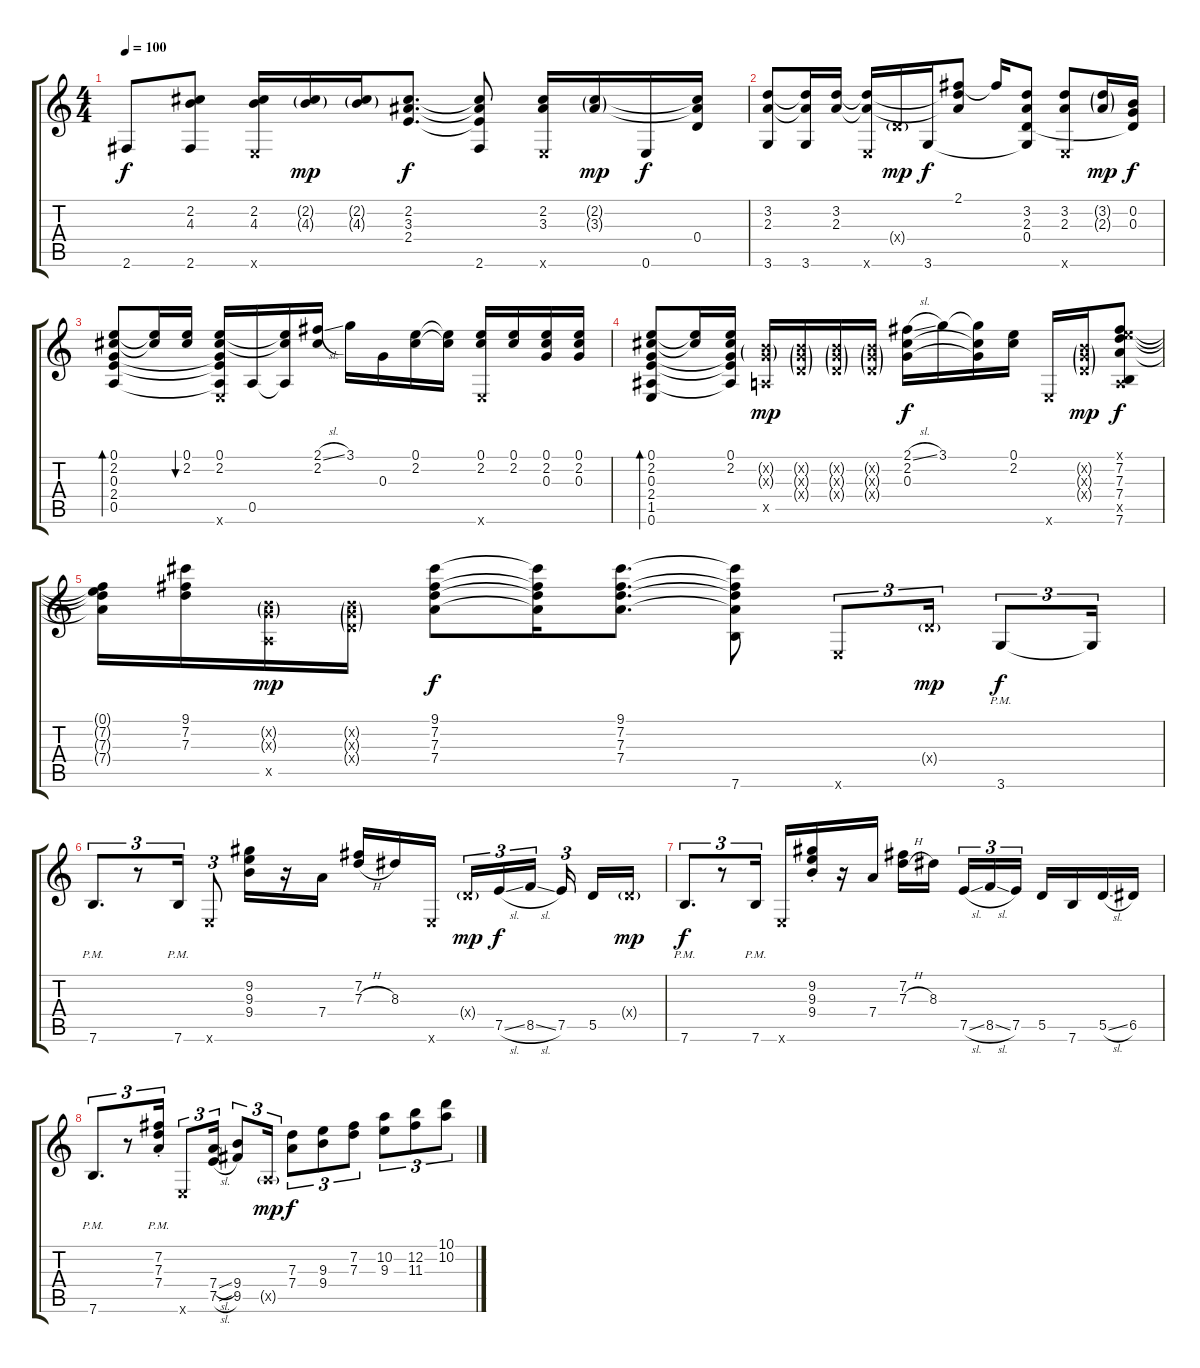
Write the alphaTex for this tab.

\track "" {instrument acousticguitarsteel}
\staff {score tabs}
\tuning (E4 B3 G3 D3 A2 E2) {hide}
\ts (4 4)
\tempo 100
\clef g2
\ks c
2.6{t}.8{dy f} (2.2{t} 4.3{t} 2.6).8 (2.2 4.3 0.6{x}).16 (2.2{g} 4.3{g}).16{dy mp} (2.2{g} 4.3{g}).16 (2.2 3.3 2.4).8{d dy f} (2.2{t} 3.3{t} 2.4{t} 2.6).8 (2.2 3.3 0.6{x}).16 (2.2{g} 3.3{g}).16{dy mp} 0.6.16{dy f} (2.2{t} 3.3{t} 0.4).16 |
(3.2 2.3 3.6).8 (3.2{t} 2.3{t} 3.6).16 (3.2 2.3).16 (3.2{t} 2.3{t} 0.6{x}).16 0.4{g x}.16{dy mp} 3.6.16{dy f} (2.1 3.2{t} 2.3{t}).8 2.1{t}.16 (3.2 2.3 0.4 3.6{t}).8 (3.2 2.3 0.6{x}).8 (3.2{g} 2.3{g}).16{dy mp} (0.2 0.3 0.4{t}).16{dy f} |
(0.1 2.2 0.3 2.4 0.5).8{bd 60} (0.1{t} 2.2{t}).16 (0.1 2.2).16{bu 60} (0.1 2.2 0.3{t} 2.4{t} 0.5{t} 0.6{x}).16 0.5.16 (0.1{t} 2.2{t} 0.5{t}).16 (2.1{sl} 2.2).16 3.1.16 0.3.16 (0.1 2.2).16 (0.1{t} 2.2{t}).16 (0.1 2.2 0.6{x}).16 (0.1 2.2).16 (0.1 2.2 0.3).16 (0.1 2.2 0.3).16 |
(0.1 2.2 0.3 2.4 1.5 0.6).8{bd 60} (0.1{t} 2.2{t}).16 (0.1 2.2 0.3{t} 2.4{t} 1.5{t}).16 (0.2{g x} 0.3{g x} 0.5{x}).16{dy mp} (0.2{g x} 0.3{g x} 0.4{g x}).16 (0.2{g x} 0.3{g x} 0.4{g x}).16 (0.2{g x} 0.3{g x} 0.4{g x}).16 (2.1{sl} 2.2 0.3).16{dy f} 3.1.16 (3.1{t} 2.2{t} 0.3{t}).16 (0.1 2.2).16 0.6{x}.16 (0.2{g x} 0.3{g x} 0.4{g x}).16{dy mp} (0.1{x} 7.2 7.3 7.4 0.5{x} 7.6).8{dy f} |
(0.1{t} 7.2{t} 7.3{t} 7.4{t}).16 (9.1 7.2 7.3).16 (0.2{g x} 0.3{g x} 0.5{x}).16{dy mp} (0.2{g x} 0.3{g x} 0.4{g x}).16 (9.1 7.2 7.3 7.4).8{dy f} (9.1{t} 7.2{t} 7.3{t} 7.4{t}).16 (9.1 7.2 7.3 7.4).8{d} (9.1{t} 7.2{t} 7.3{t} 7.4{t} 7.6).8 0.6{x}.8{tu (3 2)} 0.4{g x}.16{tu (3 2) dy mp} 3.6{pm}.8{tu (3 2) dy f} 3.6{t}.16{tu (3 2)} |
7.6{pm}.8{d tu (3 2)} r.8{tu (3 2)} 7.6{pm}.16{tu (3 2)} 0.6{x}.8{tu (3 2)} (9.2 9.3 9.4).16 r.16 7.4.16 (7.2 7.3{h}).16 8.3.16 0.6{x}.16{beam splitsecondary} 0.4{g x}.16{tu (3 2) dy mp} 7.5{sl}.16{tu (3 2) dy f} 8.5{sl}.16{tu (3 2) beam splitsecondary} 7.5.16{tu (3 2) beam splitsecondary} 5.5.16 0.4{g x}.16{dy mp} |
7.6{pm}.8{d tu (3 2) dy f} r.8{tu (3 2)} 7.6{pm}.16{tu (3 2)} 0.6{x}.16 (9.2 9.3 9.4{st}).16 r.16 7.4.16 (7.2 7.3{h}).16 8.3.16{beam splitsecondary} 7.5{sl}.16{tu (3 2)} 8.5{sl}.16{tu (3 2)} 7.5.16{tu (3 2)} 5.5.16 7.6.16 5.5{sl}.16 6.5.16 |
7.6{pm}.8{d tu (3 2)} r.8{tu (3 2)} (7.2 7.3{pm} 7.4{st}).16{tu (3 2)} 0.6{x}.8{tu (3 2)} (7.4{sl} 7.5{sl}).16{tu (3 2)} (9.4 9.5).8{tu (3 2)} 0.5{g x}.16{tu (3 2) dy mp} (7.3 7.4).8{tu (3 2) dy f} (9.3 9.4).8{tu (3 2)} (7.2 7.3).8{tu (3 2)} (10.2 9.3).8{tu (3 2)} (12.2 11.3).8{tu (3 2)} (10.1 10.2).8{tu (3 2)}
